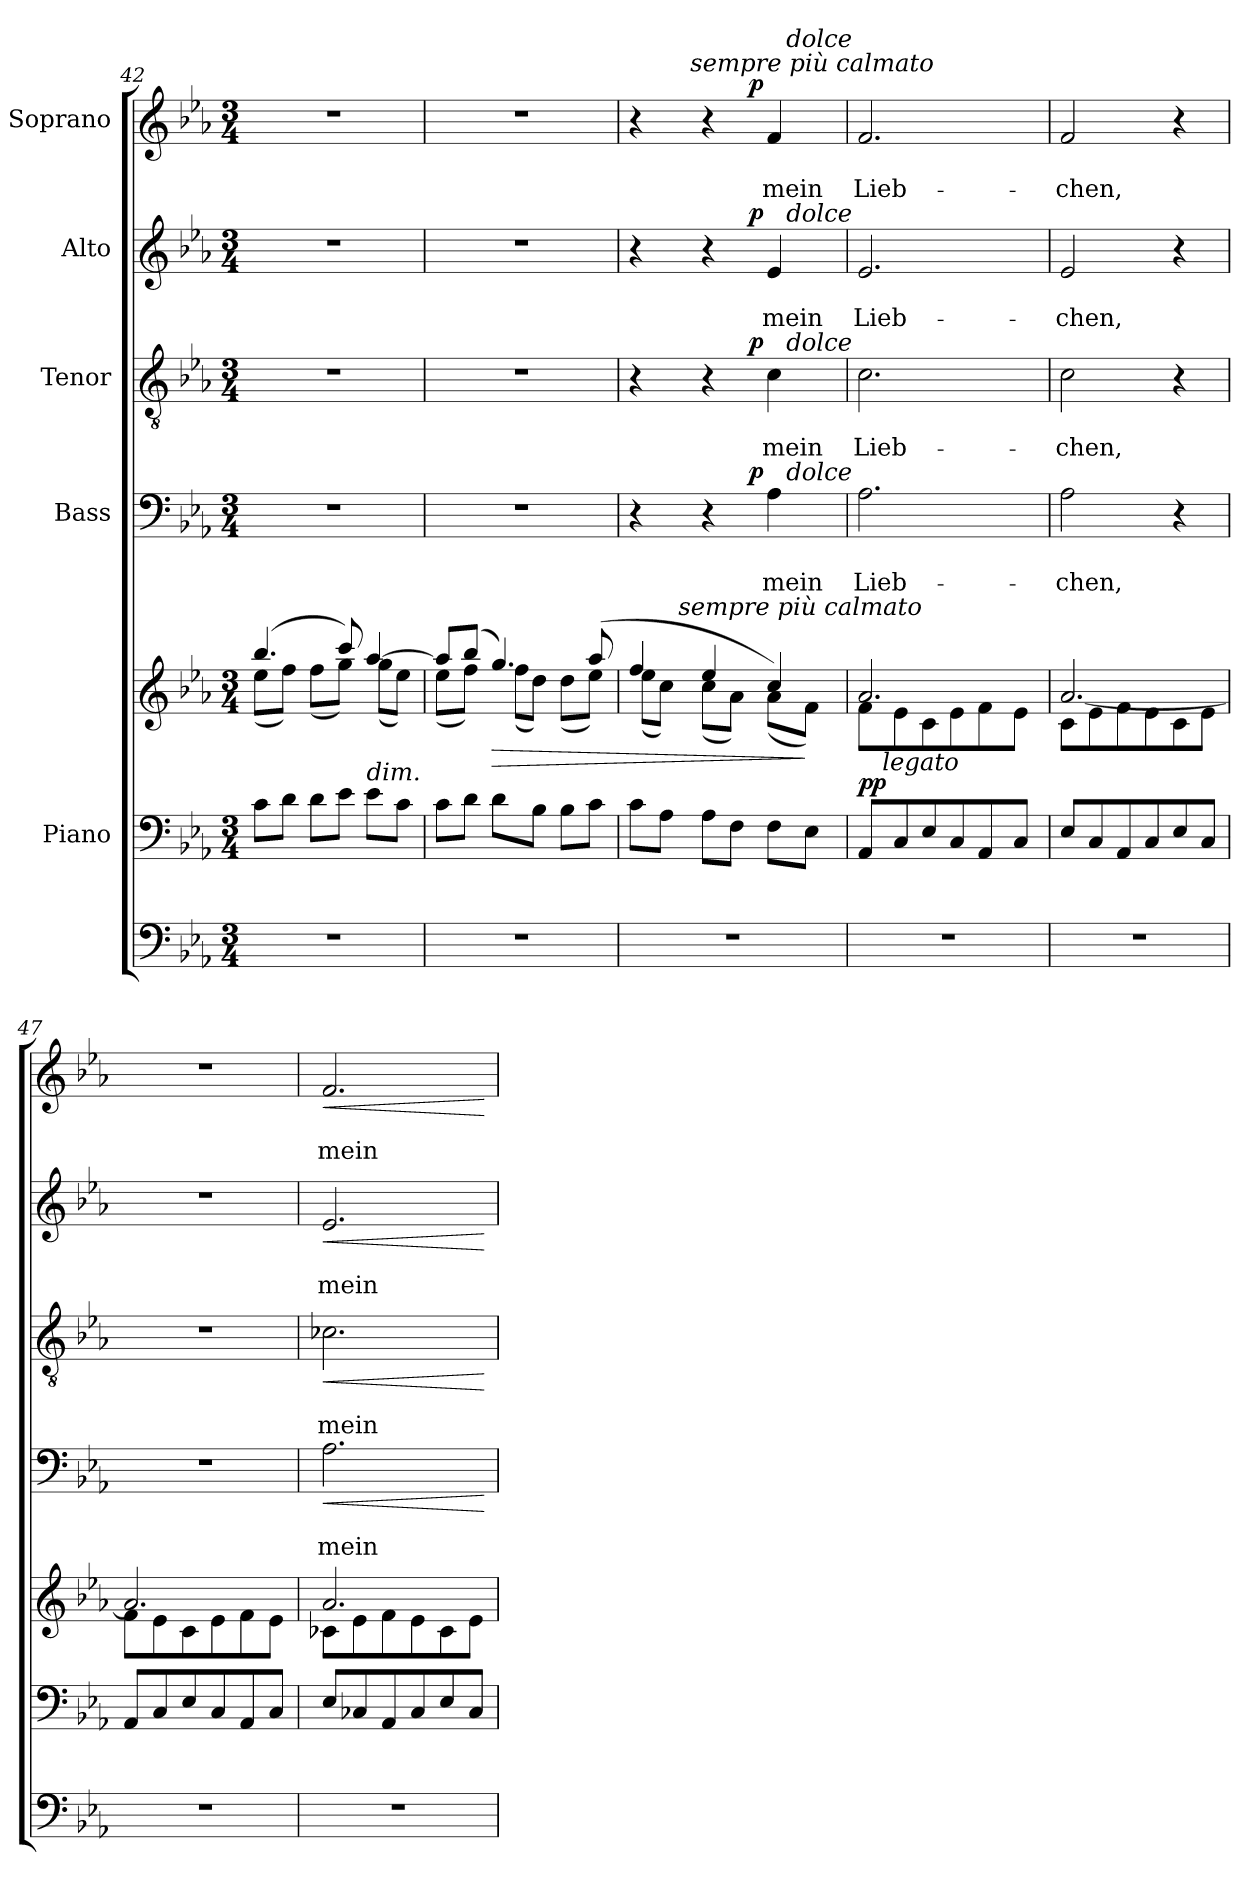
**kern	**kern	**kern	**dynam	**kern	**text	**text	**dynam	**kern	**text	**text	**dynam	**kern	**text	**text	**dynam	**kern	**text	**text	**dynam
*part6	*part5	*part5	*part5	*part4	*part4	*part4	*part4	*part3	*part3	*part3	*part3	*part2	*part2	*part2	*part2	*part1	*part1	*part1	*part1
*staff7	*staff6	*staff5	*staff5/6	*staff4	*staff4	*staff4	*staff4	*staff3	*staff3	*staff3	*staff3	*staff2	*staff2	*staff2	*staff2	*staff1	*staff1	*staff1	*staff1
*	*I"Piano	*	*	*I"Bass	*	*	*	*I"Tenor	*	*	*	*I"Alto	*	*	*	*I"Soprano	*	*	*
*clefF4	*clefF4	*clefG2	*	*clefF4	*	*	*	*clefGv2	*	*	*	*clefG2	*	*	*	*clefG2	*	*	*
*k[b-e-a-]	*k[b-e-a-]	*k[b-e-a-]	*	*k[b-e-a-]	*	*	*	*k[b-e-a-]	*	*	*	*k[b-e-a-]	*	*	*	*k[b-e-a-]	*	*	*
*E-:	*E-:	*E-:	*	*E-:	*	*	*	*E-:	*	*	*	*E-:	*	*	*	*E-:	*	*	*
*M3/4	*M3/4	*M3/4	*	*M3/4	*	*	*	*M3/4	*	*	*	*M3/4	*	*	*	*M3/4	*	*	*
=42	=42	=42	=42	=42	=42	=42	=42	=42	=42	=42	=42	=42	=42	=42	=42	=42	=42	=42	=42
*	*	*^	*	*	*	*	*	*	*	*	*	*	*	*	*	*	*	*	*
2.r	8c\L	(4.bb-/	(8ee-\L	.	2.r	.	.	.	2.r	.	.	.	2.r	.	.	.	2.r	.	.	.
.	8d\J	.	8ff\J)	.	.	.	.	.	.	.	.	.	.	.	.	.	.	.	.	.
.	8d\L	.	(8ff\L	.	.	.	.	.	.	.	.	.	.	.	.	.	.	.	.	.
.	8e-\J	8ccc/)	8gg\J)	.	.	.	.	.	.	.	.	.	.	.	.	.	.	.	.	.
!	!LO:TX:a:i:t=dim.	!	!	!	!	!	!	!	!	!	!	!	!	!	!	!	!	!	!	!
.	8e-\L	[>4aa-/	(8gg\L	.	.	.	.	.	.	.	.	.	.	.	.	.	.	.	.	.
.	8c\J	.	8ee-\J)	.	.	.	.	.	.	.	.	.	.	.	.	.	.	.	.	.
!!LO:PB:g=z
=43	=43	=43	=43	=43	=43	=43	=43	=43	=43	=43	=43	=43	=43	=43	=43	=43	=43	=43	=43	=43
2.r	8c\L	8aa-/L]	(8ee-\L	.	2.r	.	.	.	2.r	.	.	.	2.r	.	.	.	2.r	.	.	.
.	8d\J	(8bb-/J	8ff\J)	.	.	.	.	.	.	.	.	.	.	.	.	.	.	.	.	.
!	!	!	!	!LO:HP:b	!	!	!	!	!	!	!	!	!	!	!	!	!	!	!	!
.	8d\L	4.gg/)	(8ff\L	>	.	.	.	.	.	.	.	.	.	.	.	.	.	.	.	.
.	8B-\J	.	8dd\J)	.	.	.	.	.	.	.	.	.	.	.	.	.	.	.	.	.
.	8B-\L	.	(8dd\L	.	.	.	.	.	.	.	.	.	.	.	.	.	.	.	.	.
.	8c\J	(8aa-/	8ee-\J)	.	.	.	.	.	.	.	.	.	.	.	.	.	.	.	.	.
=44	=44	=44	=44	=44	=44	=44	=44	=44	=44	=44	=44	=44	=44	=44	=44	=44	=44	=44	=44	=44
*	*	*	*^	*	*^	*	*	*	*^	*	*	*	*^	*	*	*	*^	*	*	*
*	*	*	*	*	*	*	*^	*	*	*	*	*^	*	*	*	*	*^	*	*	*	*	*^	*	*	*
*	*	*	*	*	*	*	*	*	*	*	*	*	*	*	*	*	*	*	*	*	*	*	*	*	*	*^	*	*	*
2.r	8c\L	4ff/	(8ee-\L	8.ryy	.	4r	4..ryy	2ryy	.	.	.	4r	4..ryy	2ryy	.	.	.	4r	4..ryy	2ryy	.	.	.	4r	4..ryy	8..ryy	2ryy	.	.	.
.	8A-\J	.	8cc\J)	.	.	.	.	.	.	.	.	.	.	.	.	.	.	.	.	.	.	.	.	.	.	.	.	.	.	.
!	!	!	!	!LO:TX:a:i:t=sempre più calmato	!	!	!	!	!	!	!	!	!	!	!	!	!	!	!	!	!	!	!	!	!	!	!	!	!	!
.	.	.	.	2ryy	.	.	.	.	.	.	.	.	.	.	.	.	.	.	.	.	.	.	.	.	.	.	.	.	.	.
!	!	!	!	!	!	!	!	!	!	!	!	!	!	!	!	!	!	!	!	!	!	!	!	!	!	!LO:TX:a:i:t=sempre più calmato	!	!	!	!
.	.	.	.	.	.	.	.	.	.	.	.	.	.	.	.	.	.	.	.	.	.	.	.	.	.	2ryy	.	.	.	.
.	8A-\L	4ee-/	(8cc\L	.	.	4r	.	.	.	.	.	4r	.	.	.	.	.	4r	.	.	.	.	.	4r	.	.	.	.	.	.
.	8F\J	.	8a-\J)	.	.	.	.	.	.	.	.	.	.	.	.	.	.	.	.	.	.	.	.	.	.	.	.	.	.	.
!	!	!	!	!	!	!	!	!	!	!	!LO:DY:a	!	!	!	!	!	!LO:DY:a	!	!	!	!	!	!LO:DY:a	!	!	!	!	!	!	!LO:DY:a
.	.	.	.	.	.	.	4ryy	.	.	.	p	.	4ryy	.	.	.	p	.	4ryy	.	.	.	p	.	4ryy	.	.	.	.	p
.	8F\L	4cc/)	(8a-\L	.	.	4A-\	.	16ryy	.	mein	.	4c\	.	16ryy	.	mein	.	4e-/	.	16ryy	.	mein	.	4f/	.	.	16ryy	.	mein	.
!	!	!	!	!	!	!	!	!	!	!	!	!	!	!	!	!	!	!	!	!	!	!	!	!	!	!	!LO:TX:a:i:t=dolce	!	!	!
!	!	!	!	!	!	!	!	!	!	!	!	!	!	!	!	!	!	!	!	!LO:TX:a:i:t=dolce	!	!	!	!	!	!	!	!	!	!
!	!	!	!	!	!	!	!	!	!	!	!	!	!	!LO:TX:a:i:t=dolce	!	!	!	!	!	!	!	!	!	!	!	!	!	!	!	!
!	!	!	!	!	!	!	!	!LO:TX:a:i:t=dolce	!	!	!	!	!	!	!	!	!	!	!	!	!	!	!	!	!	!	!	!	!	!
.	.	.	.	.	.	.	.	8.ryy	.	.	.	.	.	8.ryy	.	.	.	.	.	8.ryy	.	.	.	.	.	.	8.ryy	.	.	.
.	8E-\J	.	8f\J)	.	]	.	.	.	.	.	.	.	.	.	.	.	.	.	.	.	.	.	.	.	.	.	.	.	.	.
.	.	.	.	16ryy	.	.	16ryy	.	.	.	.	.	16ryy	.	.	.	.	.	16ryy	.	.	.	.	.	16ryy	.	.	.	.	.
.	.	.	.	.	.	.	.	.	.	.	.	.	.	.	.	.	.	.	.	.	.	.	.	.	.	32ryy	.	.	.	.
=45	=45	=45	=45	=45	=45	=45	=45	=45	=45	=45	=45	=45	=45	=45	=45	=45	=45	=45	=45	=45	=45	=45	=45	=45	=45	=45	=45	=45	=45	=45
!	!	!	!	!	!LO:DY:a=2	!	!	!	!	!	!	!	!	!	!	!	!	!	!	!	!	!	!	!	!	!	!	!	!	!
*	*	*	*v	*v	*	*	*	*	*	*	*	*v	*v	*v	*	*	*	*v	*v	*v	*	*	*	*v	*v	*v	*v	*	*	*
*	*^	*	*	*	*v	*v	*v	*	*	*	*	*	*	*	*	*	*	*	*	*	*	*
2.r	8AA-/L	16.ryy	8f\L	2.a-/	pp	2.A-\	.	Lieb-	.	2.c\	.	Lieb-	.	2.e-/	.	Lieb-	.	2.f/	.	Lieb-	.
!	!	!LO:TX:a:i:t=legato	!	!	!	!	!	!	!	!	!	!	!	!	!	!	!	!	!	!	!
.	.	2ryy	.	.	.	.	.	.	.	.	.	.	.	.	.	.	.	.	.	.	.
.	8C/	.	8e-\	.	.	.	.	.	.	.	.	.	.	.	.	.	.	.	.	.	.
.	8E-/	.	8c\	.	.	.	.	.	.	.	.	.	.	.	.	.	.	.	.	.	.
.	8C/	.	8e-\	.	.	.	.	.	.	.	.	.	.	.	.	.	.	.	.	.	.
.	8AA-/	.	8f\	.	.	.	.	.	.	.	.	.	.	.	.	.	.	.	.	.	.
.	.	8ryy	.	.	.	.	.	.	.	.	.	.	.	.	.	.	.	.	.	.	.
.	8C/J	.	8e-\J	.	.	.	.	.	.	.	.	.	.	.	.	.	.	.	.	.	.
.	.	32ryy	.	.	.	.	.	.	.	.	.	.	.	.	.	.	.	.	.	.	.
*	*v	*v	*	*	*	*	*	*	*	*	*	*	*	*	*	*	*	*	*	*	*
=46	=46	=46	=46	=46	=46	=46	=46	=46	=46	=46	=46	=46	=46	=46	=46	=46	=46	=46	=46	=46
2.r	8E-/L	8c\L	[>2.a-/	.	2A-\	.	-chen,	.	2c\	.	-chen,	.	2e-/	.	-chen,	.	2f/	.	-chen,	.
.	8C/	8e-\	.	.	.	.	.	.	.	.	.	.	.	.	.	.	.	.	.	.
.	8AA-/	8f\	.	.	.	.	.	.	.	.	.	.	.	.	.	.	.	.	.	.
.	8C/	8e-\	.	.	.	.	.	.	.	.	.	.	.	.	.	.	.	.	.	.
.	8E-/	8c\	.	.	4r	.	.	.	4r	.	.	.	4r	.	.	.	4r	.	.	.
.	8C/J	8e-\J	.	.	.	.	.	.	.	.	.	.	.	.	.	.	.	.	.	.
=47	=47	=47	=47	=47	=47	=47	=47	=47	=47	=47	=47	=47	=47	=47	=47	=47	=47	=47	=47	=47
2.r	8AA-/L	8f\L	2.a-/]	.	2.r	.	.	.	2.r	.	.	.	2.r	.	.	.	2.r	.	.	.
.	8C/	8e-\	.	.	.	.	.	.	.	.	.	.	.	.	.	.	.	.	.	.
.	8E-/	8c\	.	.	.	.	.	.	.	.	.	.	.	.	.	.	.	.	.	.
.	8C/	8e-\	.	.	.	.	.	.	.	.	.	.	.	.	.	.	.	.	.	.
.	8AA-/	8f\	.	.	.	.	.	.	.	.	.	.	.	.	.	.	.	.	.	.
.	8C/J	8e-\J	.	.	.	.	.	.	.	.	.	.	.	.	.	.	.	.	.	.
!!LO:LB:g=z
=48	=48	=48	=48	=48	=48	=48	=48	=48	=48	=48	=48	=48	=48	=48	=48	=48	=48	=48	=48	=48
!	!	!	!	!	!	!	!	!LO:HP:b	!	!	!	!LO:HP:b	!	!	!	!LO:HP:b	!	!	!	!LO:HP:b
2.r	8E-/L	8c-X\L	2.a-/	.	2.A-\	.	mein	<	2.c-X\	.	mein	<	2.e-/	.	mein	<	2.f/	.	mein	<
.	8C-X/	8e-\	.	.	.	.	.	.	.	.	.	.	.	.	.	.	.	.	.	.
.	8AA-/	8f\	.	.	.	.	.	.	.	.	.	.	.	.	.	.	.	.	.	.
.	8C-/	8e-\	.	.	.	.	.	.	.	.	.	.	.	.	.	.	.	.	.	.
.	8E-/	8c-\	.	.	.	.	.	.	.	.	.	.	.	.	.	.	.	.	.	.
.	8C-/J	8e-\J	.	.	.	.	.	.	.	.	.	.	.	.	.	.	.	.	.	.
*	*	*v	*v	*	*	*	*	*	*	*	*	*	*	*	*	*	*	*	*	*
.	.	.	.	.	.	.	[	.	.	.	[	.	.	.	[	.	.	.	[
=	=	=	=	=	=	=	=	=	=	=	=	=	=	=	=	=	=	=	=
*-	*-	*-	*-	*-	*-	*-	*-	*-	*-	*-	*-	*-	*-	*-	*-	*-	*-	*-	*-
